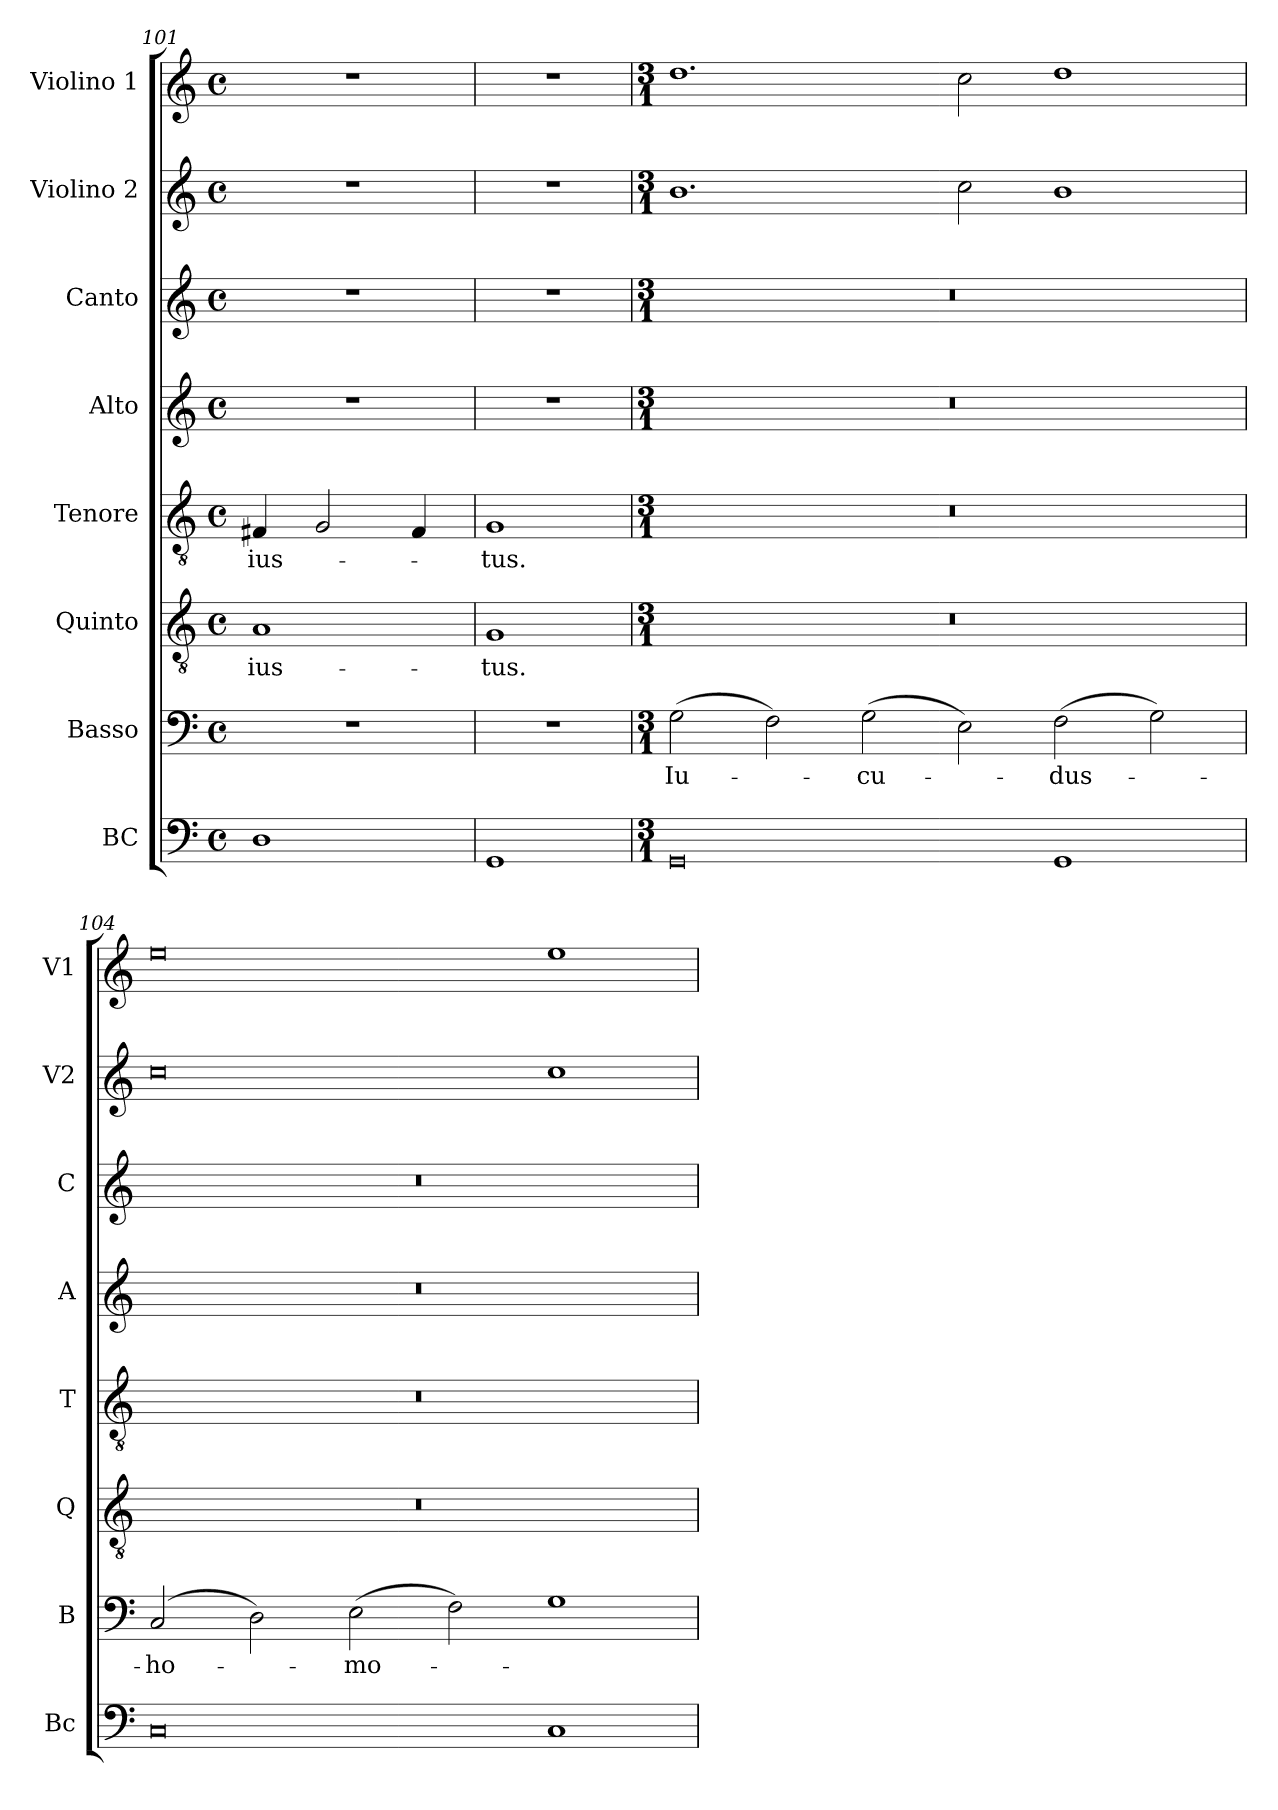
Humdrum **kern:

**kern	**kern	**text	**kern	**text	**kern	**text	**kern	**kern	**kern	**kern
*part8	*part7	*part7	*part6	*part6	*part5	*part5	*part4	*part3	*part2	*part1
*staff8	*staff7	*staff7	*staff6	*staff6	*staff5	*staff5	*staff4	*staff3	*staff2	*staff1
*I"BC	*I"Basso	*	*I"Quinto	*	*I"Tenore	*	*I"Alto	*I"Canto	*I"Violino 2	*I"Violino 1
*I'Bc	*I'B	*	*I'Q	*	*I'T	*	*I'A	*I'C	*I'V2	*I'V1
*clefF4	*clefF4	*	*clefGv2	*	*clefGv2	*	*clefG2	*clefG2	*clefG2	*clefG2
*k[]	*k[]	*	*k[]	*	*k[]	*	*k[]	*k[]	*k[]	*k[]
*C:	*C:	*	*C:	*	*C:	*	*C:	*C:	*C:	*C:
*M4/4	*M4/4	*	*M4/4	*	*M4/4	*	*M4/4	*M4/4	*M4/4	*M4/4
*met(c)	*met(c)	*	*met(c)	*	*met(c)	*	*met(c)	*met(c)	*met(c)	*met(c)
=101	=101	=101	=101	=101	=101	=101	=101	=101	=101	=101
!	!	!	!	!LO:LY:b	!	!LO:LY:b	!	!	!	!
1D	1r	.	1A	ius-	4F#X/	ius-	1r	1r	1r	1r
.	.	.	.	.	2G/	.	.	.	.	.
.	.	.	.	.	4F#/	.	.	.	.	.
=102	=102	=102	=102	=102	=102	=102	=102	=102	=102	=102
!	!	!	!	!LO:LY:b	!	!LO:LY:b	!	!	!	!
1GG	1r	.	1G	-tus.	1G	-tus.	1r	1r	1r	1r
!!LO:PB:g=z
=103	=103	=103	=103	=103	=103	=103	=103	=103	=103	=103
*M3/1	*M3/1	*	*M3/1	*	*M3/1	*	*M3/1	*M3/1	*M3/1	*M3/1
!	!	!LO:LY:b	!	!	!	!	!	!	!	!
0GG	(>2G\	Iu-	0.r	.	0.r	.	0.r	0.r	1.b	1.dd
.	2F\)	.	.	.	.	.	.	.	.	.
!	!	!LO:LY:b	!	!	!	!	!	!	!	!
.	(>2G\	-cu-	.	.	.	.	.	.	.	.
.	2E\)	.	.	.	.	.	.	.	2cc\	2cc\
!	!	!LO:LY:b	!	!	!	!	!	!	!	!
1GG	(>2F\	-dus-	.	.	.	.	.	.	1b	1dd
.	2G\)	.	.	.	.	.	.	.	.	.
=104	=104	=104	=104	=104	=104	=104	=104	=104	=104	=104
!	!	!LO:LY:b	!	!	!	!	!	!	!	!
0C	(>2C/	-ho-	0.r	.	0.r	.	0.r	0.r	0cc	0ee
.	2D\)	.	.	.	.	.	.	.	.	.
!	!	!LO:LY:b	!	!	!	!	!	!	!	!
.	(>2E\	-mo-	.	.	.	.	.	.	.	.
.	2F\)	.	.	.	.	.	.	.	.	.
1C	1G	.	.	.	.	.	.	.	1cc	1ee
=	=	=	=	=	=	=	=	=	=	=
*-	*-	*-	*-	*-	*-	*-	*-	*-	*-	*-
